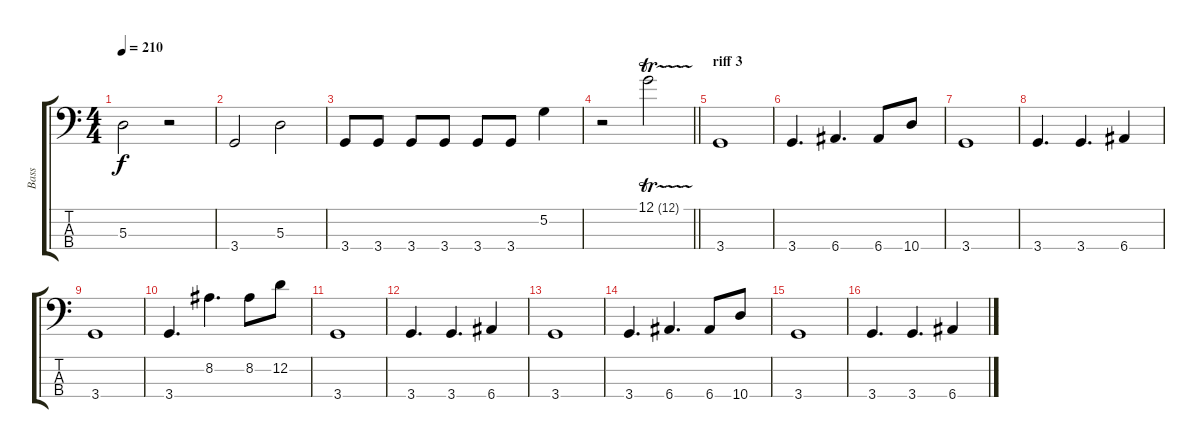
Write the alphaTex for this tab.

\track ("Bass" "Bass") {instrument electricbassfinger}
\staff {score tabs}
\tuning (G2 D2 A1 E1) {hide}
\ts (4 4)
\tempo 210
\clef f4
\ks c
5.3.2{dy f} r.2 |
3.4.2 5.3.2 |
3.4.8 3.4.8 3.4.8 3.4.8 3.4.8 3.4.8 5.2.4 |
\barLineRight lightlight
r.2 12.1{tr (12 64)}.2 |
\section ("" "riff 3")
3.4.1 |
3.4.4{d} 6.4.4{d} 6.4.8 10.4.8 |
3.4.1 |
3.4.4{d} 3.4.4{d} 6.4.4 |
3.4.1 |
3.4.4{d} 8.2.4{d} 8.2.8 12.2.8 |
3.4.1 |
3.4.4{d} 3.4.4{d} 6.4.4 |
3.4.1 |
3.4.4{d} 6.4.4{d} 6.4.8 10.4.8 |
3.4.1 |
3.4.4{d} 3.4.4{d} 6.4.4
